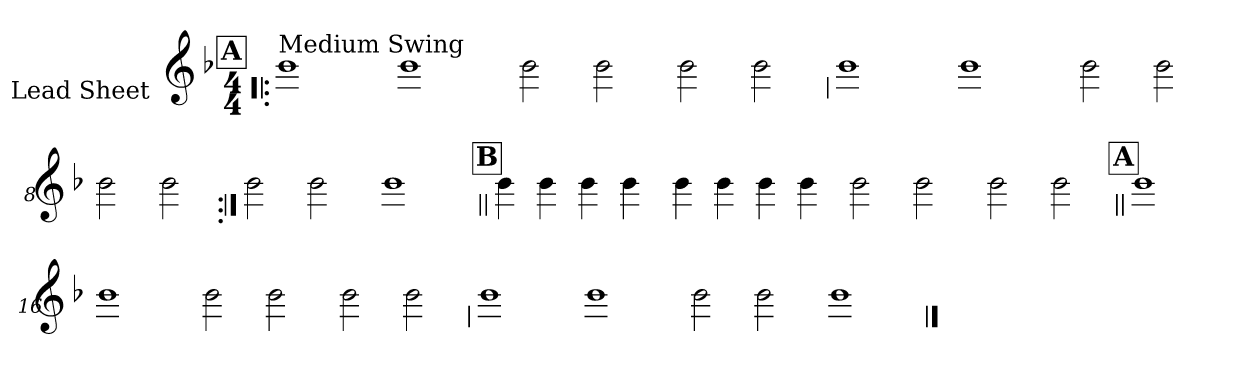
**kern
*part1
*staff1
*I"Lead Sheet
*stria0
*clefG2
*k[b-]
*F:
*M4/4
!!LO:REH:place=s1:a:t=A
=1!|:
!LO:TX:a:t=Medium Swing
1b-
=2-
1b-
=3-
2b-
2b-
=4-
2b-
2b-
!!LO:LB:g=z
=5
1b-
=6-
1b-
=7-
2b-
2b-
=8-
2b-
2b-
!!LO:LB:g=z
=9:|!
2b-
2b-
=10-
1b-
!!LO:LB:g=z
!!LO:REH:place=s1:a:t=B
=11||
4b-
4b-
4b-
4b-
=12-
4b-
4b-
4b-
4b-
=13-
2b-
2b-
=14-
2b-
2b-
!!LO:LB:g=z
!!LO:REH:place=s1:a:t=A
=15||
1b-
=16-
1b-
=17-
2b-
2b-
=18-
2b-
2b-
!!LO:LB:g=z
=19
1b-
=20-
1b-
=21-
2b-
2b-
=22-
1b-
==
*-
